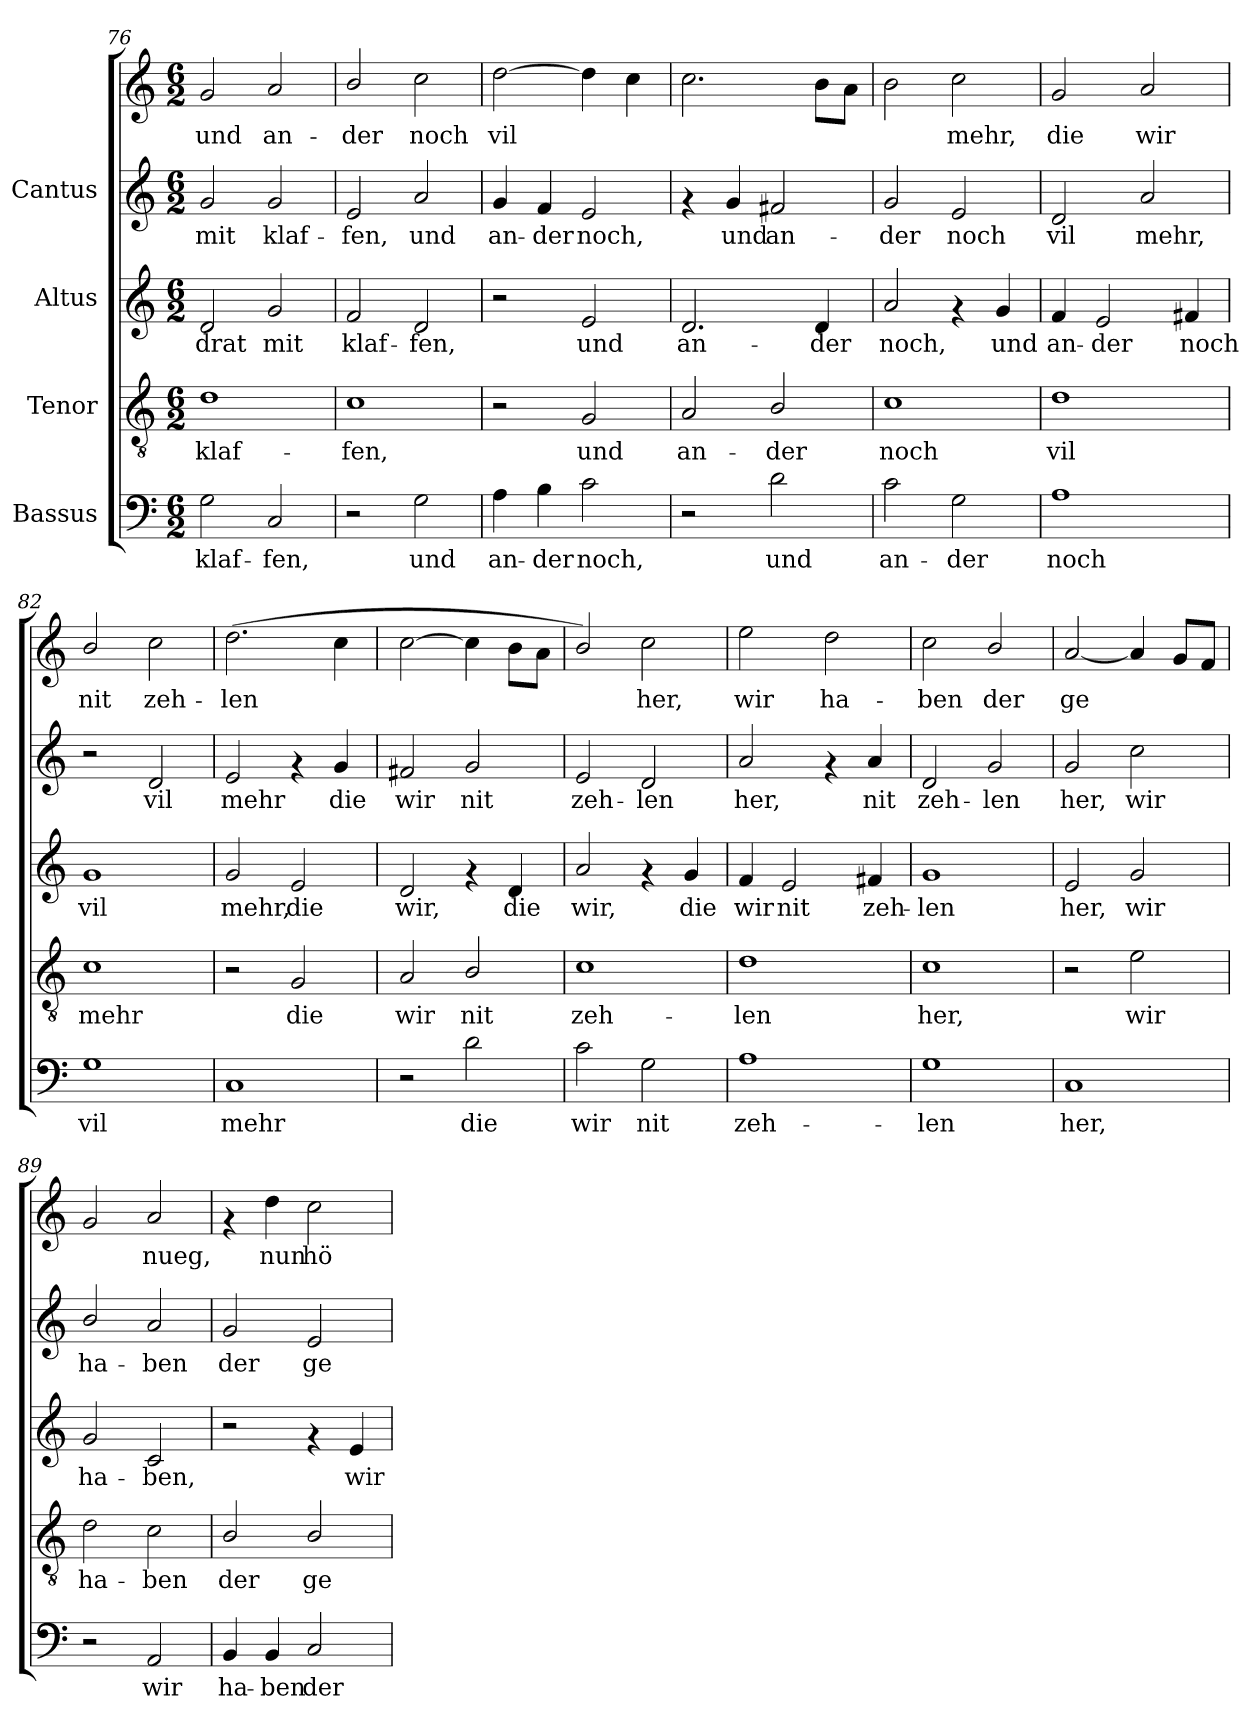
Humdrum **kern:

**kern	**text	**kern	**text	**kern	**text	**kern	**text	**kern	**text
*part4	*part4	*part3	*part3	*part2	*part2	*part1	*part1	*part1	*part1
*staff5	*staff5	*staff4	*staff4	*staff3	*staff3	*staff2	*staff2	*staff1	*staff1
*I"Bassus	*	*I"Tenor	*	*I"Altus	*	*I"Cantus	*	*	*
!!LO:PB:g=z
*clefF4	*	*clefGv2	*	*clefG2	*	*clefG2	*	*clefG2	*
*M6/2	*	*M6/2	*	*M6/2	*	*M6/2	*	*M6/2	*
=76	=76	=76	=76	=76	=76	=76	=76	=76	=76
!	!LO:LY:b:cj	!	!LO:LY:b:cj	!	!LO:LY:b:cj	!	!LO:LY:b:cj	!	!LO:LY:b:cj
2G\	klaf-	1d	klaf-	2d/	drat	2g/	-mit	2g/	und
!	!LO:LY:b:cj	!	!	!	!LO:LY:b:cj	!	!LO:LY:b:cj	!	!LO:LY:b:cj
2C/	-fen,	.	.	2g/	mit	2g/	klaf-	2a/	an-
!!LO:LB:g=z
=77	=77	=77	=77	=77	=77	=77	=77	=77	=77
!	!	!	!LO:LY:b:cj	!	!LO:LY:b:cj	!	!LO:LY:b:cj	!	!LO:LY:b:cj
2r	.	1c	-fen,	2f/	klaf-	2e/	fen,	2b/	-der
!	!LO:LY:b:cj	!	!	!	!LO:LY:b:cj	!	!LO:LY:b:cj	!	!LO:LY:b:cj
2G\	und	.	.	2d/	-fen,	2a/	und	2cc\	noch
!!LO:LB:g=z
=78	=78	=78	=78	=78	=78	=78	=78	=78	=78
!	!LO:LY:b:cj	!	!	!	!	!	!LO:LY:b:cj	!	!LO:LY:b:cj
4A\	an-	2r	.	2r	.	4g/	an-	[>2dd\	vil
!	!LO:LY:b:cj	!	!	!	!	!	!LO:LY:b:cj	!	!
4B\	-der	.	.	.	.	4f/	-der	.	.
!	!LO:LY:b:cj	!	!LO:LY:b:cj	!	!LO:LY:b:cj	!	!LO:LY:b:cj	!	!LO:LY:b:cj
2c\	noch,	2G/	und	2e/	und	2e/	noch,	4dd\]	.
!	!	!	!	!	!	!	!	!	!LO:LY:b:cj
.	.	.	.	.	.	.	.	4cc\	.
!!LO:PB:g=z
=79	=79	=79	=79	=79	=79	=79	=79	=79	=79
!	!	!	!LO:LY:b:cj	!	!LO:LY:b:cj	!	!	!	!
2r	.	2A/	an-	2.d/	an-	4rf	.	2.cc\	.
!	!	!	!	!	!	!	!LO:LY:b:cj	!	!
.	.	.	.	.	.	4g/	und	.	.
!	!LO:LY:b:cj	!	!LO:LY:b:cj	!	!	!	!LO:LY:b:cj	!	!
2d\	und	2B/	-der	.	.	2f#X/	an-	.	.
!	!	!	!	!	!LO:LY:b:cj	!	!	!	!
.	.	.	.	4d/	-der	.	.	8b\L	.
.	.	.	.	.	.	.	.	8a\J	.
!!LO:LB:g=z
=80	=80	=80	=80	=80	=80	=80	=80	=80	=80
!	!LO:LY:b:cj	!	!LO:LY:b:cj	!	!LO:LY:b:cj	!	!LO:LY:b:cj	!	!LO:LY:b:cj
2c\	an-	1c	noch	2a/	noch,	2g/	der	2b\	-
!	!LO:LY:b:cj	!	!	!	!	!	!LO:LY:b:cj	!	!LO:LY:b:cj
2G\	-der	.	.	4rf	.	2e/	noch	2cc\	mehr,
!	!	!	!	!	!LO:LY:b:cj	!	!	!	!
.	.	.	.	4g/	und	.	.	.	.
!!LO:LB:g=z
=81	=81	=81	=81	=81	=81	=81	=81	=81	=81
!	!LO:LY:b:cj	!	!LO:LY:b:cj	!	!LO:LY:b:cj	!	!LO:LY:b:cj	!	!LO:LY:b:cj
1A	noch	1d	vil	4f/	an-	2d/	vil	2g/	die
!	!	!	!	!	!LO:LY:b:cj	!	!	!	!
.	.	.	.	2e/	-der	.	.	.	.
!	!	!	!	!	!	!	!LO:LY:b:cj	!	!LO:LY:b:cj
.	.	.	.	.	.	2a/	mehr,	2a/	wir
!	!	!	!	!	!LO:LY:b:cj	!	!	!	!
.	.	.	.	4f#X/	noch	.	.	.	.
!!LO:PB:g=z
=82	=82	=82	=82	=82	=82	=82	=82	=82	=82
!	!LO:LY:b:cj	!	!LO:LY:b:cj	!	!LO:LY:b:cj	!	!	!	!LO:LY:b:cj
1G	vil	1c	mehr	1g	vil	2r	.	2b/	nit
!	!	!	!	!	!	!	!LO:LY:b:cj	!	!LO:LY:b:cj
.	.	.	.	.	.	2d/	-vil	2cc\	zeh-
!!LO:LB:g=z
=83	=83	=83	=83	=83	=83	=83	=83	=83	=83
!	!LO:LY:b:cj	!	!	!	!LO:LY:b:cj	!	!LO:LY:b:cj	!	!LO:LY:b:cj
1C	mehr	2r	.	2g/	mehr,	2e/	mehr	(>2.dd\	len
!	!	!	!LO:LY:b:cj	!	!LO:LY:b:cj	!	!	!	!
.	.	2G/	die	2e/	die	4rf	.	.	.
!	!	!	!	!	!	!	!LO:LY:b:cj	!	!LO:LY:b:cj
.	.	.	.	.	.	4g/	die	4cc\	.
!!LO:LB:g=z
=84	=84	=84	=84	=84	=84	=84	=84	=84	=84
!	!	!	!LO:LY:b:cj	!	!LO:LY:b:cj	!	!LO:LY:b:cj	!	!
2r	.	2A/	wir	2d/	wir,	2f#X/	wir	[>2cc\	.
!	!LO:LY:b:cj	!	!LO:LY:b:cj	!	!	!	!LO:LY:b:cj	!	!
2d\	die	2B/	nit	4rf	.	2g/	nit	4cc\]	.
!	!	!	!	!	!LO:LY:b:cj	!	!	!	!
.	.	.	.	4d/	die	.	.	8b\L	.
.	.	.	.	.	.	.	.	8a\J	.
!!LO:PB:g=z
=85	=85	=85	=85	=85	=85	=85	=85	=85	=85
!	!LO:LY:b:cj	!	!LO:LY:b:cj	!	!LO:LY:b:cj	!	!LO:LY:b:cj	!	!LO:LY:b:cj
2c\	wir	1c	zeh-	2a/	wir,	2e/	zeh-	2b/)	.
!	!LO:LY:b:cj	!	!	!	!	!	!LO:LY:b:cj	!	!LO:LY:b:cj
2G\	nit	.	.	4rf	.	2d/	-len	2cc\	her,
!	!	!	!	!	!LO:LY:b:cj	!	!	!	!
.	.	.	.	4g/	die	.	.	.	.
!!LO:LB:g=z
=86	=86	=86	=86	=86	=86	=86	=86	=86	=86
!	!LO:LY:b:cj	!	!LO:LY:b:cj	!	!LO:LY:b:cj	!	!LO:LY:b:cj	!	!LO:LY:b:cj
1A	zeh-	1d	-len	4f/	wir	2a/	-her,	2ee\	wir
!	!	!	!	!	!LO:LY:b:cj	!	!	!	!
.	.	.	.	2e/	nit	.	.	.	.
!	!	!	!	!	!	!	!	!	!LO:LY:b:cj
.	.	.	.	.	.	4rf	.	2dd\	ha-
!	!	!	!	!	!LO:LY:b:cj	!	!LO:LY:b:cj	!	!
.	.	.	.	4f#X/	zeh-	4a/	nit	.	.
!!LO:LB:g=z
=87	=87	=87	=87	=87	=87	=87	=87	=87	=87
!	!LO:LY:b:cj	!	!LO:LY:b:cj	!	!LO:LY:b:cj	!	!LO:LY:b:cj	!	!LO:LY:b:cj
1G	-len	1c	her,	1g	-len	2d/	zeh-	2cc\	ben
!	!	!	!	!	!	!	!LO:LY:b:cj	!	!LO:LY:b:cj
.	.	.	.	.	.	2g/	-len	2b/	der
!!LO:PB:g=z
=88	=88	=88	=88	=88	=88	=88	=88	=88	=88
!	!LO:LY:b:cj	!	!	!	!LO:LY:b:cj	!	!LO:LY:b:cj	!	!LO:LY:b:cj
1C	her,	2r	.	2e/	her,	2g/	-her,	[<2a/	ge-
!	!	!	!LO:LY:b:cj	!	!LO:LY:b:cj	!	!LO:LY:b:cj	!	!LO:LY:b:cj
.	.	2e\	wir	2g/	wir	2cc\	wir	4a/]	--
!	!	!	!	!	!	!	!	!	!LO:LY:b:cj
.	.	.	.	.	.	.	.	8g/L	--
!	!	!	!	!	!	!	!	!	!LO:LY:b:cj
.	.	.	.	.	.	.	.	8f/J	--
!!LO:LB:g=z
=89	=89	=89	=89	=89	=89	=89	=89	=89	=89
!	!	!	!LO:LY:b:cj	!	!LO:LY:b:cj	!	!LO:LY:b:cj	!	!LO:LY:b:cj
2r	.	2d\	ha-	2g/	ha-	2b/	ha-	2g/	.
!	!LO:LY:b:cj	!	!LO:LY:b:cj	!	!LO:LY:b:cj	!	!LO:LY:b:cj	!	!LO:LY:b:cj
2AA/	wir	2c\	-ben	2c/	-ben,	2a/	-ben	2a/	nueg,
!!LO:LB:g=z
=90	=90	=90	=90	=90	=90	=90	=90	=90	=90
!	!LO:LY:b:cj	!	!LO:LY:b:cj	!	!	!	!LO:LY:b:cj	!	!
4BB/	ha-	2B/	der	2r	.	2g/	-der	4rf	.
!	!LO:LY:b:cj	!	!	!	!	!	!	!	!LO:LY:b:cj
4BB/	-ben	.	.	.	.	.	.	4dd\	nun
!	!LO:LY:b:cj	!	!LO:LY:b:cj	!	!	!	!LO:LY:b:cj	!	!LO:LY:b:cj
2C/	der	2B/	ge-	4rf	.	2e/	ge-	2cc\	hö-
!	!	!	!	!	!LO:LY:b:cj	!	!	!	!
.	.	.	.	4e/	wir	.	.	.	.
=	=	=	=	=	=	=	=	=	=
*-	*-	*-	*-	*-	*-	*-	*-	*-	*-
